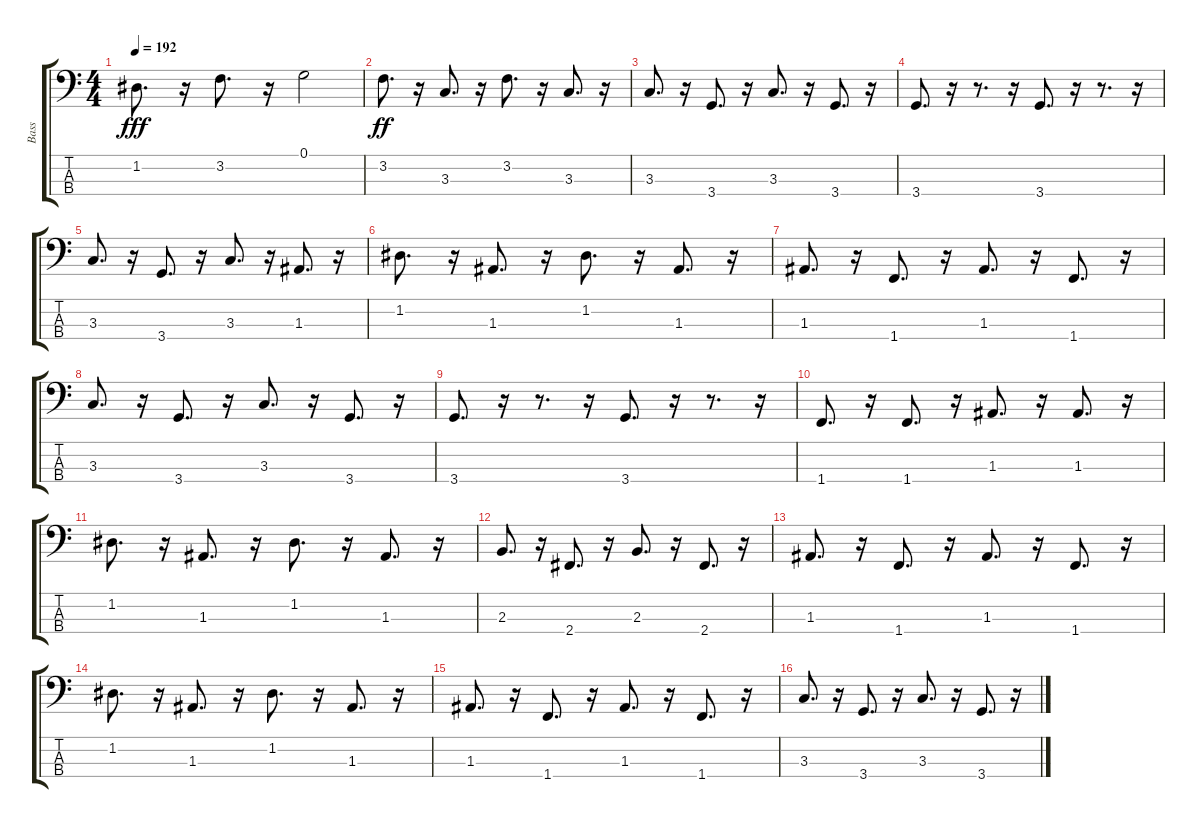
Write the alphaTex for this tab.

\track ("Bass" "Bass") {instrument electricbasspick}
\staff {score tabs}
\tuning (G2 D2 A1 E1) {hide}
\ts (4 4)
\tempo 192
\clef f4
\ks c
1.2.8{d dy fff} r.16 3.2.8{d} r.16 0.1.2 |
3.2.8{d dy ff} r.16 3.3.8{d} r.16 3.2.8{d} r.16 3.3.8{d} r.16 |
3.3.8{d} r.16 3.4.8{d} r.16 3.3.8{d} r.16 3.4.8{d} r.16 |
3.4.8{d} r.16 r.8{d} r.16 3.4.8{d} r.16 r.8{d} r.16 |
3.3.8{d} r.16 3.4.8{d} r.16 3.3.8{d} r.16 1.3.8{d} r.16 |
1.2.8{d} r.16 1.3.8{d} r.16 1.2.8{d} r.16 1.3.8{d} r.16 |
1.3.8{d} r.16 1.4.8{d} r.16 1.3.8{d} r.16 1.4.8{d} r.16 |
3.3.8{d} r.16 3.4.8{d} r.16 3.3.8{d} r.16 3.4.8{d} r.16 |
3.4.8{d} r.16 r.8{d} r.16 3.4.8{d} r.16 r.8{d} r.16 |
1.4.8{d} r.16 1.4.8{d} r.16 1.3.8{d} r.16 1.3.8{d} r.16 |
1.2.8{d} r.16 1.3.8{d} r.16 1.2.8{d} r.16 1.3.8{d} r.16 |
2.3.8{d} r.16 2.4.8{d} r.16 2.3.8{d} r.16 2.4.8{d} r.16 |
1.3.8{d} r.16 1.4.8{d} r.16 1.3.8{d} r.16 1.4.8{d} r.16 |
1.2.8{d} r.16 1.3.8{d} r.16 1.2.8{d} r.16 1.3.8{d} r.16 |
1.3.8{d} r.16 1.4.8{d} r.16 1.3.8{d} r.16 1.4.8{d} r.16 |
3.3.8{d} r.16 3.4.8{d} r.16 3.3.8{d} r.16 3.4.8{d} r.16
